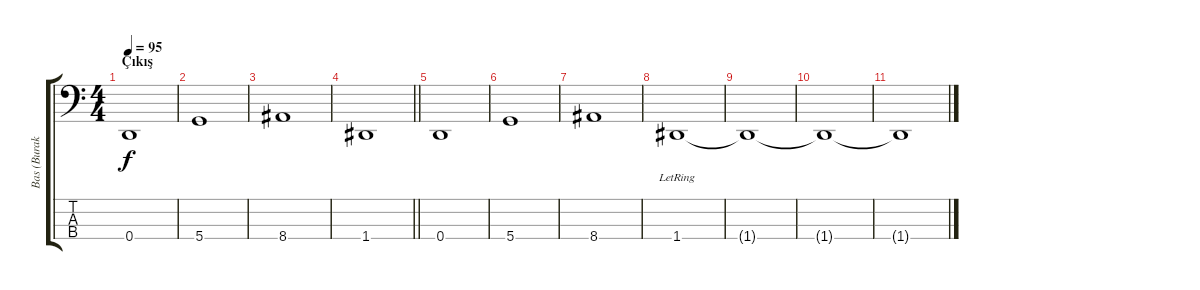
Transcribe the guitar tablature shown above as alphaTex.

\track ("Bas (Burak Güven)" "Bas (Burak") {instrument electricbassfinger}
\staff {score tabs}
\tuning (F2 C2 G1 D1) {hide}
\ts (4 4)
\section ("" "Çıkış")
\tempo 95
\clef f4
\ks c
0.4.1{dy f} |
5.4.1 |
8.4.1 |
\barLineRight lightlight
1.4.1 |
0.4.1 |
5.4.1 |
8.4.1 |
1.4{lr}.1 |
1.4{t}.1 |
1.4{t}.1 |
1.4{t}.1
